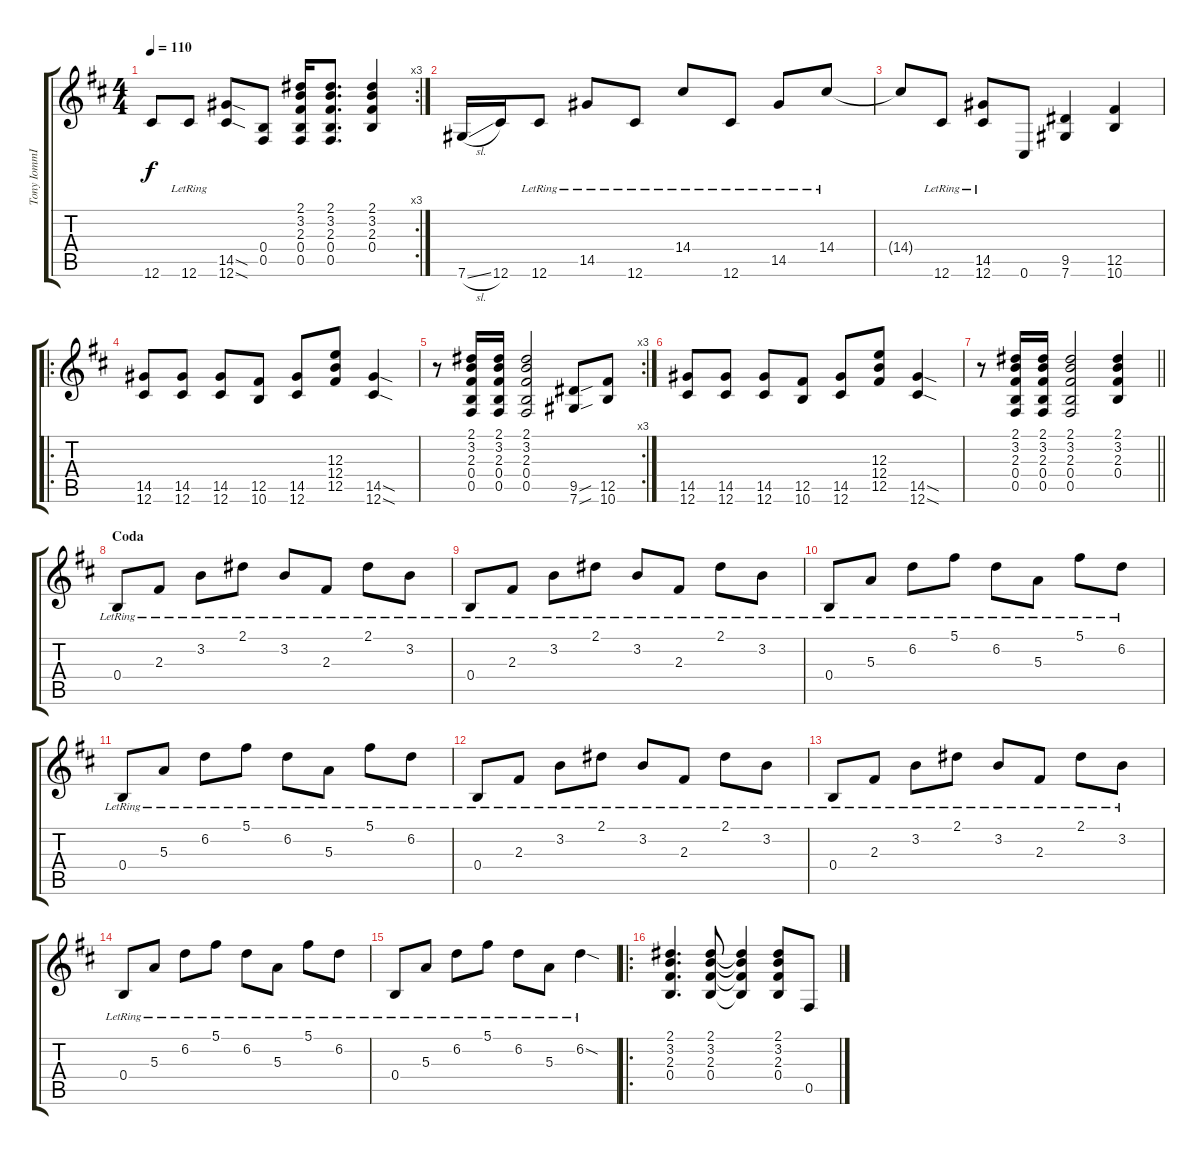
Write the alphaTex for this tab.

\track ("Tony IommI Rhythm" "Tony IommI") {instrument distortionguitar}
\staff {score tabs}
\tuning (Db4 Ab3 E3 B2 Gb2 Db2) {hide}
\rc 3
\ts (4 4)
\tempo 110
\clef g2
\ks d
12.6{t}.8{dy f} 12.6{lr}.8 (14.5{sod} 12.6{sod}).8 (0.4 0.5).8 (2.1 3.2 2.3 0.4 0.5).16 (2.1 3.2 2.3 0.4 0.5).8{d} (2.1 3.2 2.3 0.4).4 |
7.6{sl}.16 12.6.16 12.6{lr}.8 14.5{lr}.8 12.6{lr}.8 14.4{lr}.8 12.6{lr}.8 14.5{lr}.8 14.4{lr}.8 |
14.4{t}.8 12.6{lr}.8 (14.5{lr} 12.6{lr}).8 0.6.8 (9.5 7.6).4 (12.5 10.6).4 |
\ro
(14.5 12.6).8 (14.5 12.6).8 (14.5 12.6).8 (12.5 10.6).8 (14.5 12.6).8 (12.3 12.4 12.5).8 (14.5{sod} 12.6{sod}).4 |
\rc 3
r.8 (2.1 3.2 2.3 0.4 0.5).16 (2.1 3.2 2.3 0.4 0.5).16 (2.1 3.2 2.3 0.4 0.5).2 (9.5{sou} 7.6{sou}).8 (12.5 10.6).8 |
(14.5 12.6).8 (14.5 12.6).8 (14.5 12.6).8 (12.5 10.6).8 (14.5 12.6).8 (12.3 12.4 12.5).8 (14.5{sod} 12.6{sod}).4 |
\barLineRight lightlight
r.8 (2.1 3.2 2.3 0.4 0.5).16 (2.1 3.2 2.3 0.4 0.5).16 (2.1 3.2 2.3 0.4 0.5).2 (2.1 3.2 2.3 0.4).4 |
\section ("" "Coda")
0.4{lr}.8 2.3{lr}.8 3.2{lr}.8 2.1{lr}.8 3.2{lr}.8 2.3{lr}.8 2.1{lr}.8 3.2{lr}.8 |
0.4{lr}.8 2.3{lr}.8 3.2{lr}.8 2.1{lr}.8 3.2{lr}.8 2.3{lr}.8 2.1{lr}.8 3.2{lr}.8 |
0.4{lr}.8 5.3{lr}.8 6.2{lr}.8 5.1{lr}.8 6.2{lr}.8 5.3{lr}.8 5.1{lr}.8 6.2{lr}.8 |
0.4{lr}.8 5.3{lr}.8 6.2{lr}.8 5.1{lr}.8 6.2{lr}.8 5.3{lr}.8 5.1{lr}.8 6.2{lr}.8 |
0.4{lr}.8 2.3{lr}.8 3.2{lr}.8 2.1{lr}.8 3.2{lr}.8 2.3{lr}.8 2.1{lr}.8 3.2{lr}.8 |
0.4{lr}.8 2.3{lr}.8 3.2{lr}.8 2.1{lr}.8 3.2{lr}.8 2.3{lr}.8 2.1{lr}.8 3.2{lr}.8 |
0.4{lr}.8 5.3{lr}.8 6.2{lr}.8 5.1{lr}.8 6.2{lr}.8 5.3{lr}.8 5.1{lr}.8 6.2{lr}.8 |
0.4{lr}.8 5.3{lr}.8 6.2{lr}.8 5.1{lr}.8 6.2{lr}.8 5.3{lr}.8 6.2{sod lr}.4 |
\ro
(2.1 3.2 2.3 0.4).4{d} (2.1 3.2 2.3 0.4).8 (2.1{t} 3.2{t} 2.3{t} 0.4{t}).4 (2.1 3.2 2.3 0.4).8 0.5.8
